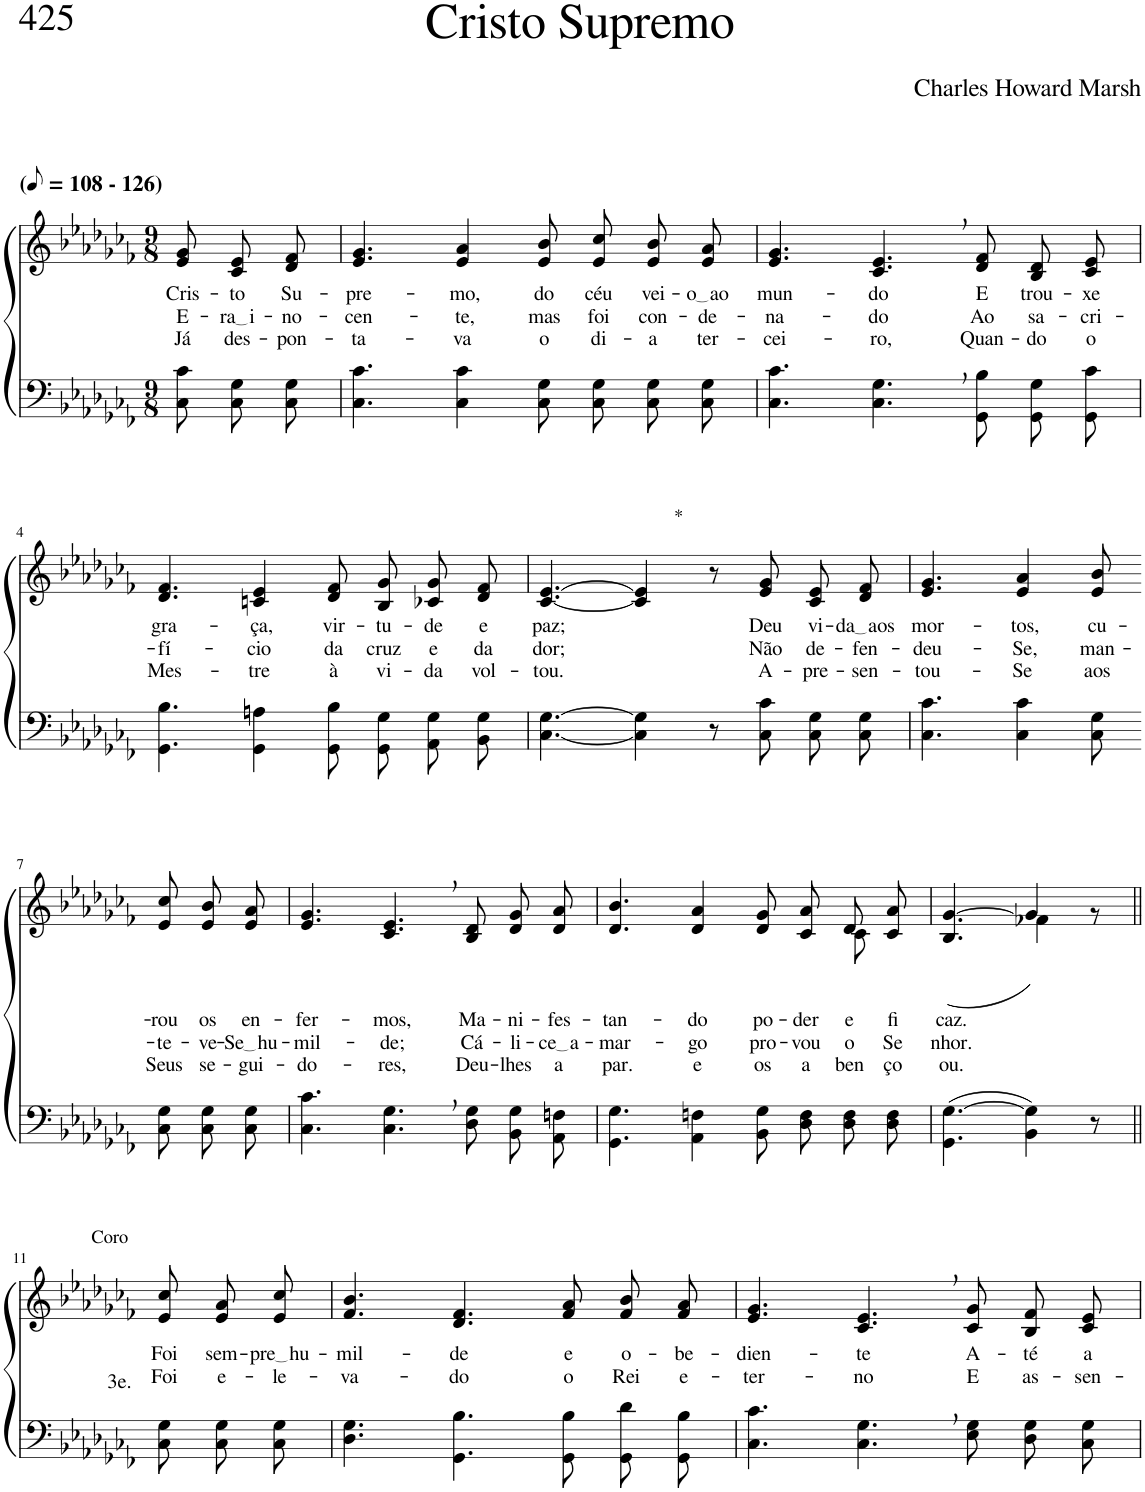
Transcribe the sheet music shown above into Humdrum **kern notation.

**kern	**kern	**text	**text	**text
*part2	*part1	*part1	*part1	*part1
*staff2	*staff1	*staff1	*staff1	*staff1
*I"Parte III e IV	*I"Parte I e II	*	*	*
*clefF4	*clefG2	*	*	*
*Trd-1c-2	*Trd-1c-2	*	*	*
*k[b-e-a-d-g-c-f-]	*k[b-e-a-d-g-c-f-]	*	*	*
*M9/8	*M9/8	*	*	*
*MM54	*MM54	*	*	*
=1	=1	=1	=1	=1
!	!LO:TX:a:B:t=(	!	!	!
!	!LO:TX:a:B:t=- 126)	!	!	!
!	!	!LO:LY:b	!LO:LY:b	!LO:LY:b
8C-\ 8c-\L	8e-/ 8g-/L	Cris-	E-	Já
!	!	!LO:LY:b	!LO:LY:b	!LO:LY:b
8C-\ 8G-\	8c-/ 8e-/	-to	ra i	des-
!	!	!LO:LY:b	!LO:LY:b	!LO:LY:b
8C-\ 8G-\J	8d-/ 8f-/J	Su-	-no-	-pon-
=2	=2	=2	=2	=2
!	!	!LO:LY:b	!LO:LY:b	!LO:LY:b
4.C-\ 4.c-\	4.e-/ 4.g-/	-pre-	-cen-	-ta-
!	!	!LO:LY:b	!LO:LY:b	!LO:LY:b
4C-\ 4c-\	4e-/ 4a-/	-mo,	-te,	-va
!	!	!LO:LY:b	!LO:LY:b	!LO:LY:b
8C-\ 8G-\	8e-/ 8b-/	do	mas	o
!	!	!LO:LY:b	!LO:LY:b	!LO:LY:b
8C-\ 8G-\L	8e-/ 8cc-/L	céu	foi	di-
!	!	!LO:LY:b	!LO:LY:b	!LO:LY:b
8C-\ 8G-\	8e-/ 8b-/	vei-	con-	-a
!	!	!LO:LY:b	!LO:LY:b	!LO:LY:b
8C-\ 8G-\J	8e-/ 8a-/J	o ao	-de-	ter-
=3	=3	=3	=3	=3
!	!	!LO:LY:b	!LO:LY:b	!LO:LY:b
4.C-\ 4.c-\	4.e-/ 4.g-/	mun-	-na-	-cei-
!	!	!LO:LY:b	!LO:LY:b	!LO:LY:b
4.C-\, 4.G-\,	4.c-/, 4.e-/,	-do	-do	-ro,
!	!	!LO:LY:b	!LO:LY:b	!LO:LY:b
8GG-\ 8B-\L	8d-/ 8f-/L	E	Ao	Quan-
!	!	!LO:LY:b	!LO:LY:b	!LO:LY:b
8GG-\ 8G-\	8B-/ 8d-/	trou-	sa-	-do
!	!	!LO:LY:b	!LO:LY:b	!LO:LY:b
8GG-\ 8c-\J	8c-/ 8e-/J	-xe	-cri-	o
!!LO:LB:g=z
=4	=4	=4	=4	=4
!	!	!LO:LY:b	!LO:LY:b	!LO:LY:b
4.GG-\ 4.B-\	4.d-/ 4.f-/	gra-	-fí-	Mes-
!	!	!LO:LY:b	!LO:LY:b	!LO:LY:b
4GG-\ 4An\	4cn/ 4e-/	-ça,	-cio	-tre
!	!	!LO:LY:b	!LO:LY:b	!LO:LY:b
8GG-\ 8B-\	8d-/ 8f-/	vir-	da	à
!	!	!LO:LY:b	!LO:LY:b	!LO:LY:b
8GG-/ 8G-/L	8B-/ 8g-/L	-tu-	cruz	vi-
!	!	!LO:LY:b	!LO:LY:b	!LO:LY:b
8AA-/ 8G-/	8c-X/ 8g-/	-de	e	-da
!	!	!LO:LY:b	!LO:LY:b	!LO:LY:b
8BB-/ 8G-/J	8d-/ 8f-/J	e	da	vol-
=5	=5	=5	=5	=5
!	!	!LO:LY:b	!LO:LY:b	!LO:LY:b
[4.C-\ [4.G-\	[4.c-/ [4.e-/	paz;	dor;	-tou.
!	!LO:TX:a:t=*	!	!	!
4C-\] 4G-\]	4c-/] 4e-/]	.	.	.
8r	8r	.	.	.
!	!	!LO:LY:b	!LO:LY:b	!LO:LY:b
8C-\ 8c-\L	8e-/ 8g-/L	Deu	-Não	A-
!	!	!LO:LY:b	!LO:LY:b	!LO:LY:b
8C-\ 8G-\	8c-/ 8e-/	vi-	de-	-pre-
!	!	!LO:LY:b	!LO:LY:b	!LO:LY:b
8C-\ 8G-\J	8d-/ 8f-/J	da aos	-fen-	-sen-
=6	=6	=6	=6	=6
!	!	!LO:LY:b	!LO:LY:b	!LO:LY:b
4.C-\ 4.c-\	4.e-/ 4.g-/	mor-	-deu-	-tou-
!	!	!LO:LY:b	!LO:LY:b	!LO:LY:b
4C-\ 4c-\	4e-/ 4a-/	-tos,	-Se,	-Se
!	!	!LO:LY:b	!LO:LY:b	!LO:LY:b
8C-\ 8G-\	8e-/ 8b-/	cu-	man-	aos
!!LO:LB:g=z
=7-	=7-	=7-	=7-	=7-
!	!	!LO:LY:b	!LO:LY:b	!LO:LY:b
8C-\ 8G-\L	8e-/ 8cc-/L	-rou	-te-	Seus
!	!	!LO:LY:b	!LO:LY:b	!LO:LY:b
8C-\ 8G-\	8e-/ 8b-/	os	-ve-	se-
!	!	!LO:LY:b	!LO:LY:b	!LO:LY:b
8C-\ 8G-\J	8e-/ 8a-/J	en-	Se hu	-gui-
=8	=8	=8	=8	=8
!	!	!LO:LY:b	!LO:LY:b	!LO:LY:b
4.C-\ 4.c-\	4.e-/ 4.g-/	-fer-	-mil-	-do-
!	!	!LO:LY:b	!LO:LY:b	!LO:LY:b
4.C-\, 4.G-\,	4.c-/, 4.e-/,	-mos,	-de;	-res,
!	!	!LO:LY:b	!LO:LY:b	!LO:LY:b
8D-\ 8G-\L	8B-/ 8d-/L	Ma-	Cá-	Deu-
!	!	!LO:LY:b	!LO:LY:b	!LO:LY:b
8BB-\ 8G-\	8d-/ 8g-/	-ni-	-li-	-lhes
!	!	!LO:LY:b	!LO:LY:b	!LO:LY:b
8AA-\ 8Fn\J	8d-/ 8a-/J	-fes-	ce a	a
=9	=9	=9	=9	=9
!	!	!LO:LY:b	!LO:LY:b	!LO:LY:b
*	*^	*	*	*
4.GG-\ 4.G-\	4.d-/ 4.b-/	2..ryy	-tan-	-mar-	par.
!	!	!	!LO:LY:b	!LO:LY:b	!LO:LY:b
4AA-\ 4Fn\	4d-/ 4a-/	.	-do	-go	e
!	!	!	!LO:LY:b	!LO:LY:b	!LO:LY:b
8BB-\ 8G-\	8d-/ 8g-/	.	po-	pro-	os
!	!	!	!LO:LY:b	!LO:LY:b	!LO:LY:b
8D-\ 8F\L	8c-/ 8a-/L	.	-der	-vou	a-
!	!	!	!LO:LY:b	!LO:LY:b	!LO:LY:b
8D-\ 8F\	8d-/	8c-\	e-	o	-ben-
!	!	!	!LO:LY:b	!LO:LY:b	!LO:LY:b
8D-\ 8F\J	8c-/ 8a-/J	8ryy	-fi-	Se-	-ço-
=10	=10	=10	=10	=10	=10
!	!	!	!LO:LY:b	!LO:LY:b	!LO:LY:b
(4.GG-\ [4.G-\	4.ryy	(4.B-/ [4.g-/	-caz.	-nhor.	-ou.
4BB-\ 4G-\])	4f-X\	4g-/])	.	.	.
8r	8ryy	8r	.	.	.
!!LO:LB:g=z
=11||	=11||	=11||	=11||	=11||	=11||
!	!LO:TX:a:t=Coro	!	!	!	!
!	!LO:TX:b:t=3e.	!	!	!	!
!	!	!	!LO:LY:b	!LO:LY:b	!
*	*v	*v	*	*	*
8C-\ 8G-\L	8e-/ 8cc-/L	Foi	Foi	.
!	!	!LO:LY:b	!LO:LY:b	!
8C-\ 8G-\	8e-/ 8a-/	sem-	e-	.
!	!	!LO:LY:b	!LO:LY:b	!
8C-\ 8G-\J	8e-/ 8cc-/J	pre hu	-le-	.
=12	=12	=12	=12	=12
!	!	!LO:LY:b	!LO:LY:b	!
4.D-\ 4.G-\	4.f-/ 4.b-/	-mil-	-va-	.
!	!	!LO:LY:b	!LO:LY:b	!
4.GG-\ 4.B-\	4.d-/ 4.f-/	-de	-do	.
!	!	!LO:LY:b	!LO:LY:b	!
8GG-\ 8B-\L	8f-/ 8a-/L	e	o	.
!	!	!LO:LY:b	!LO:LY:b	!
8GG-\ 8d-\	8f-/ 8b-/	o-	Rei	.
!	!	!LO:LY:b	!LO:LY:b	!
8GG-\ 8B-\J	8f-/ 8a-/J	-be-	e-	.
=13	=13	=13	=13	=13
!	!	!LO:LY:b	!LO:LY:b	!
4.C-\ 4.c-\	4.e-/ 4.g-/	-dien-	-ter-	.
!	!	!LO:LY:b	!LO:LY:b	!
4.C-\, 4.G-\,	4.c-/, 4.e-/,	-te	-no	.
!	!	!LO:LY:b	!LO:LY:b	!
8E-\ 8G-\L	8c-/ 8g-/L	A-	E	.
!	!	!LO:LY:b	!LO:LY:b	!
8D-\ 8G-\	8B-/ 8f-/	-té	as-	.
!	!	!LO:LY:b	!LO:LY:b	!
8C-\ 8G-\J	8c-/ 8e-/J	a	-sen-	.
=	=	=	=	=
*-	*-	*-	*-	*-
